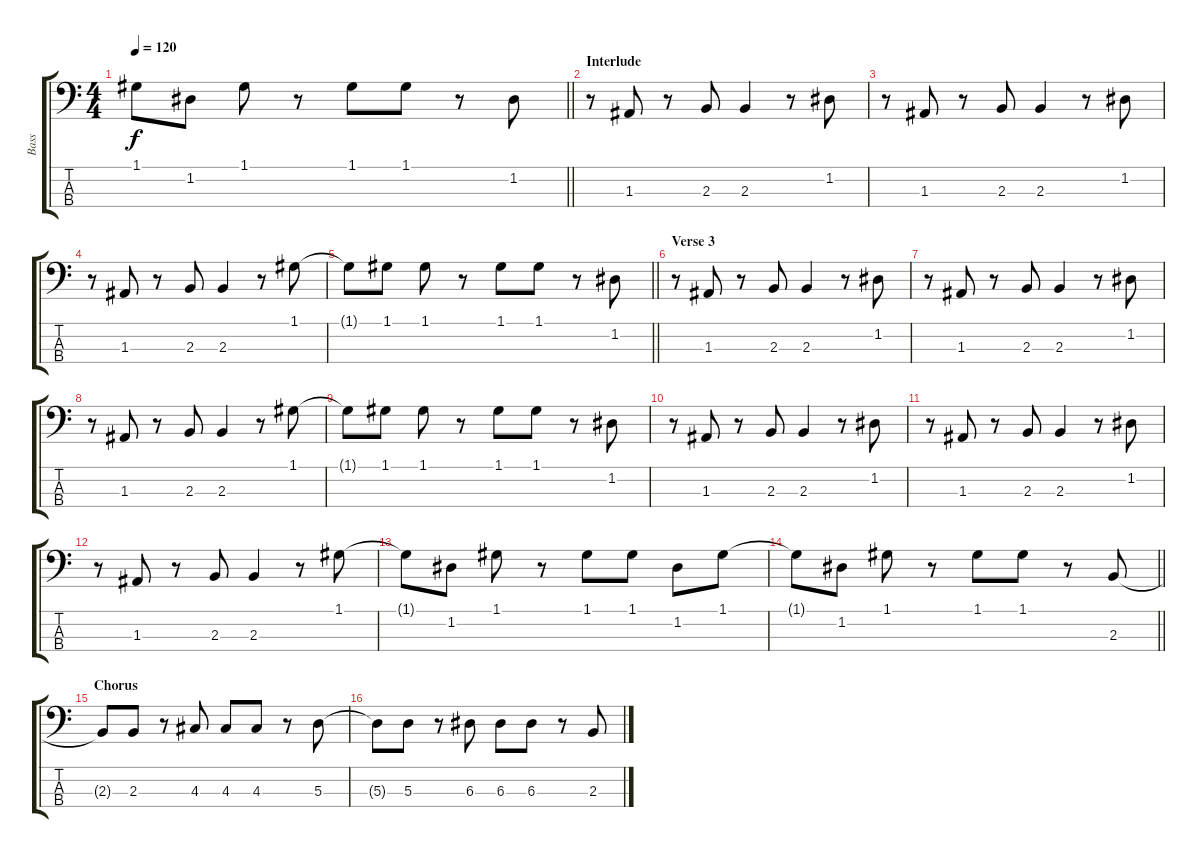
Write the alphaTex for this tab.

\track ("Bass" "Bass") {instrument electricbassfinger}
\staff {score tabs}
\tuning (G2 D2 A1 E1) {hide}
\ts (4 4)
\tempo 120
\clef f4
\barLineRight lightlight
\ks c
1.1{t}.8{dy f} 1.2.8 1.1.8 r.8 1.1.8 1.1.8 r.8 1.2.8 |
\section ("" "Interlude")
r.8 1.3.8 r.8 2.3.8 2.3.4 r.8 1.2.8 |
r.8 1.3.8 r.8 2.3.8 2.3.4 r.8 1.2.8 |
r.8 1.3.8 r.8 2.3.8 2.3.4 r.8 1.1.8 |
\barLineRight lightlight
1.1{t}.8 1.1.8 1.1.8 r.8 1.1.8 1.1.8 r.8 1.2.8 |
\section ("" "Verse 3")
r.8 1.3.8 r.8 2.3.8 2.3.4 r.8 1.2.8 |
r.8 1.3.8 r.8 2.3.8 2.3.4 r.8 1.2.8 |
r.8 1.3.8 r.8 2.3.8 2.3.4 r.8 1.1.8 |
1.1{t}.8 1.1.8 1.1.8 r.8 1.1.8 1.1.8 r.8 1.2.8 |
r.8 1.3.8 r.8 2.3.8 2.3.4 r.8 1.2.8 |
r.8 1.3.8 r.8 2.3.8 2.3.4 r.8 1.2.8 |
r.8 1.3.8 r.8 2.3.8 2.3.4 r.8 1.1.8 |
1.1{t}.8 1.2.8 1.1.8 r.8 1.1.8 1.1.8 1.2.8 1.1.8 |
\barLineRight lightlight
1.1{t}.8 1.2.8 1.1.8 r.8 1.1.8 1.1.8 r.8 2.3.8 |
\section ("" "Chorus")
2.3{t}.8 2.3.8 r.8 4.3.8 4.3.8 4.3.8 r.8 5.3.8 |
5.3{t}.8 5.3.8 r.8 6.3.8 6.3.8 6.3.8 r.8 2.3.8
